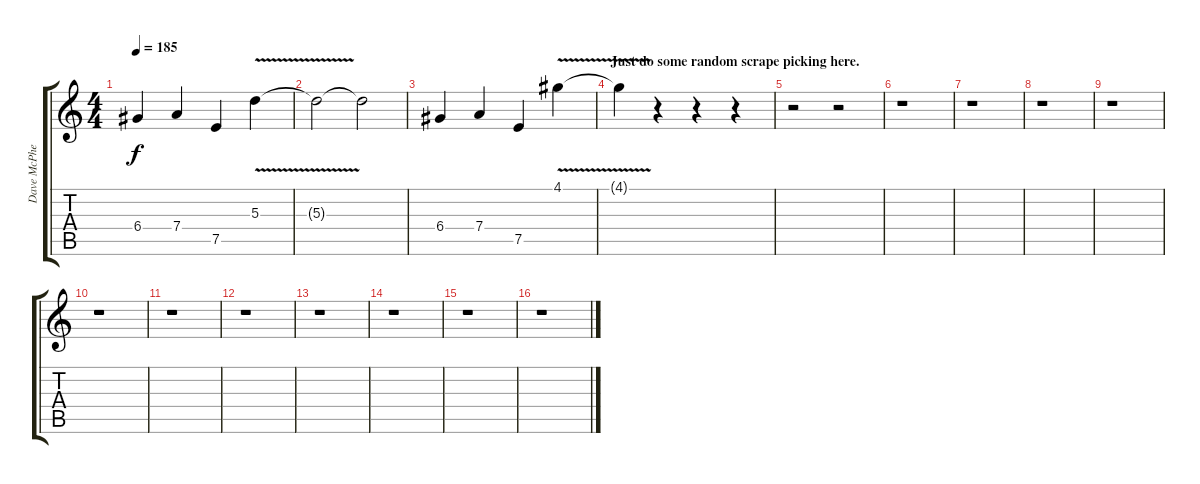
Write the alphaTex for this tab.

\track ("Dave McPherson 2" "Dave McPhe") {instrument acousticguitarnylon}
\staff {score tabs}
\tuning (E4 B3 A3 D3 A2 D2) {hide}
\ts (4 4)
\section ("" "           ")
\tempo 185
\clef g2
\ks c
6.4.4{dy f} 7.4.4 7.5.4 5.3{v}.4 |
5.3{t}.2 5.3{t}.2 |
\section ("" "              ")
6.4.4 7.4.4 7.5.4 4.1{v}.4 |
\section ("" "Just do some random scrape picking here.")
4.1{t}.4 r.4 r.4 r.4 |
r.2 r.2 |
r.1 |
r.1 |
r.1 |
r.1 |
r.1 |
r.1 |
r.1 |
r.1 |
r.1 |
\section ("" "                               ")
r.1 |
r.1
